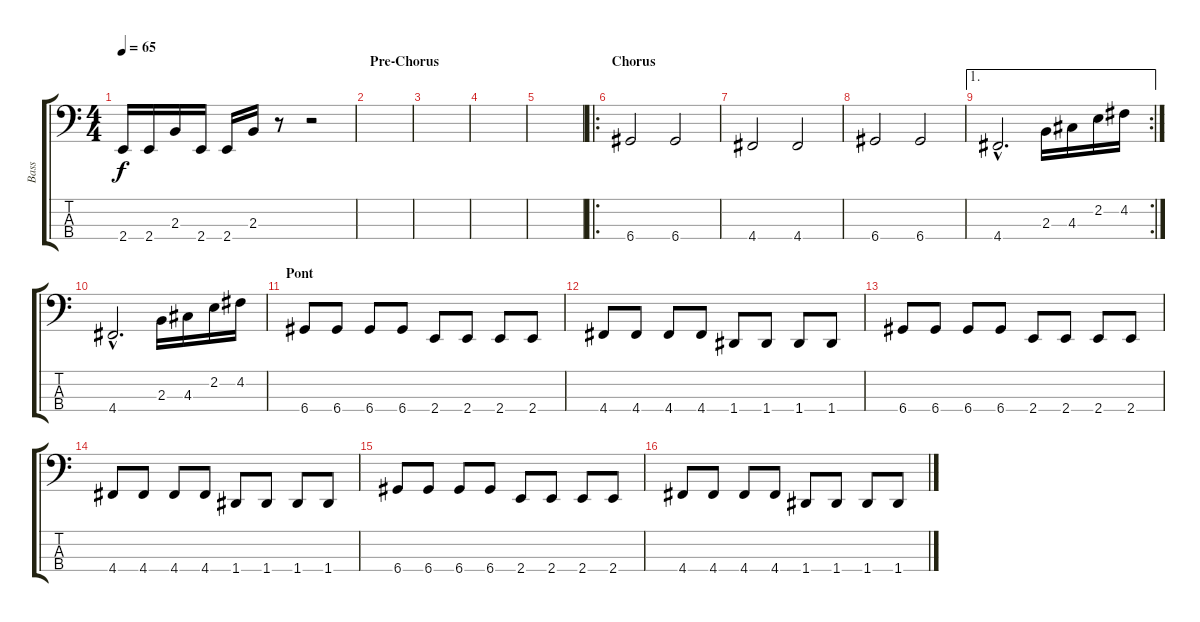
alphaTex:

\track ("Bass" "Bass") {instrument electricbasspick}
\staff {score tabs}
\tuning (G2 D2 A1 D1) {hide}
\ts (4 4)
\tempo 65
\clef f4
\ks c
2.4.16{dy f} 2.4.16 2.3.16 2.4.16 2.4.16 2.3.16 r.8 r.2 |
\section ("" "Pre-Chorus")
|
|
|
|
\ro
\section ("" "Chorus")
6.4.2 6.4.2 |
4.4.2 4.4.2 |
6.4.2 6.4.2 |
\ae 1
\rc 2
4.4{hac}.2{d} 2.3.16 4.3.16 2.2.16 4.2.16 |
4.4{hac}.2{d} 2.3.16 4.3.16 2.2.16 4.2.16 |
\section ("" "Pont")
6.4.8 6.4.8 6.4.8 6.4.8 2.4.8 2.4.8 2.4.8 2.4.8 |
4.4.8 4.4.8 4.4.8 4.4.8 1.4.8 1.4.8 1.4.8 1.4.8 |
6.4.8 6.4.8 6.4.8 6.4.8 2.4.8 2.4.8 2.4.8 2.4.8 |
4.4.8 4.4.8 4.4.8 4.4.8 1.4.8 1.4.8 1.4.8 1.4.8 |
6.4.8 6.4.8 6.4.8 6.4.8 2.4.8 2.4.8 2.4.8 2.4.8 |
4.4.8 4.4.8 4.4.8 4.4.8 1.4.8 1.4.8 1.4.8 1.4.8
